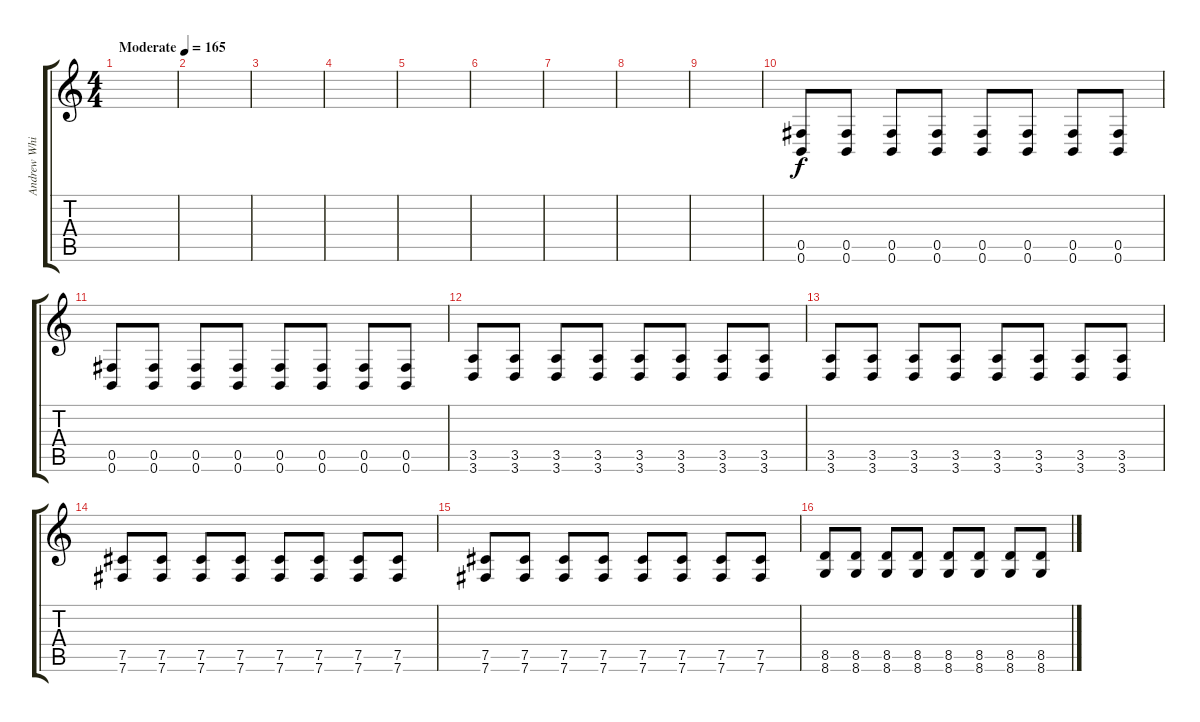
\track ("Andrew Whiting" "Andrew Whi") {instrument distortionguitar}
\staff {score tabs}
\tuning (Db4 Ab3 E3 B2 Gb2 B1) {hide}
\ts (4 4)
\tempo (165 "Moderate")
\clef g2
\ks c
|
|
|
|
|
|
|
|
|
(0.5 0.6).8 (0.5 0.6).8 (0.5 0.6).8 (0.5 0.6).8 (0.5 0.6).8 (0.5 0.6).8 (0.5 0.6).8 (0.5 0.6).8 |
(0.5 0.6).8 (0.5 0.6).8 (0.5 0.6).8 (0.5 0.6).8 (0.5 0.6).8 (0.5 0.6).8 (0.5 0.6).8 (0.5 0.6).8 |
(3.5 3.6).8 (3.5 3.6).8 (3.5 3.6).8 (3.5 3.6).8 (3.5 3.6).8 (3.5 3.6).8 (3.5 3.6).8 (3.5 3.6).8 |
(3.5 3.6).8 (3.5 3.6).8 (3.5 3.6).8 (3.5 3.6).8 (3.5 3.6).8 (3.5 3.6).8 (3.5 3.6).8 (3.5 3.6).8 |
(7.5 7.6).8 (7.5 7.6).8 (7.5 7.6).8 (7.5 7.6).8 (7.5 7.6).8 (7.5 7.6).8 (7.5 7.6).8 (7.5 7.6).8 |
(7.5 7.6).8 (7.5 7.6).8 (7.5 7.6).8 (7.5 7.6).8 (7.5 7.6).8 (7.5 7.6).8 (7.5 7.6).8 (7.5 7.6).8 |
(8.5 8.6).8 (8.5 8.6).8 (8.5 8.6).8 (8.5 8.6).8 (8.5 8.6).8 (8.5 8.6).8 (8.5 8.6).8 (8.5 8.6).8
